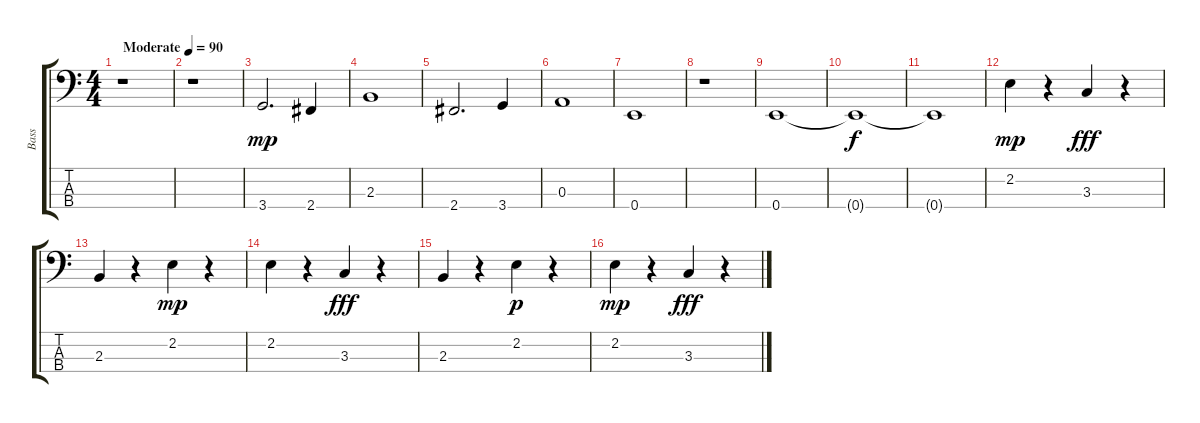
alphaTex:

\track ("Bass" "Bass") {instrument electricbassfinger}
\staff {score tabs}
\tuning (G2 D2 A1 E1) {hide}
\ts (4 4)
\tempo (90 "Moderate")
\clef f4
\ks c
r.1{dy mp instrument electricbassfinger} |
r.1 |
3.4.2{d} 2.4.4 |
2.3.1 |
2.4.2{d} 3.4.4 |
0.3.1 |
0.4.1 |
r.1 |
0.4.1 |
0.4{t}.1{dy f} |
0.4{t}.1 |
2.2.4{dy mp} r.4 3.3.4{dy fff} r.4 |
2.3.4 r.4 2.2.4{dy mp} r.4 |
2.2.4 r.4 3.3.4{dy fff} r.4 |
2.3.4 r.4 2.2.4{dy p} r.4 |
2.2.4{dy mp} r.4 3.3.4{dy fff} r.4
